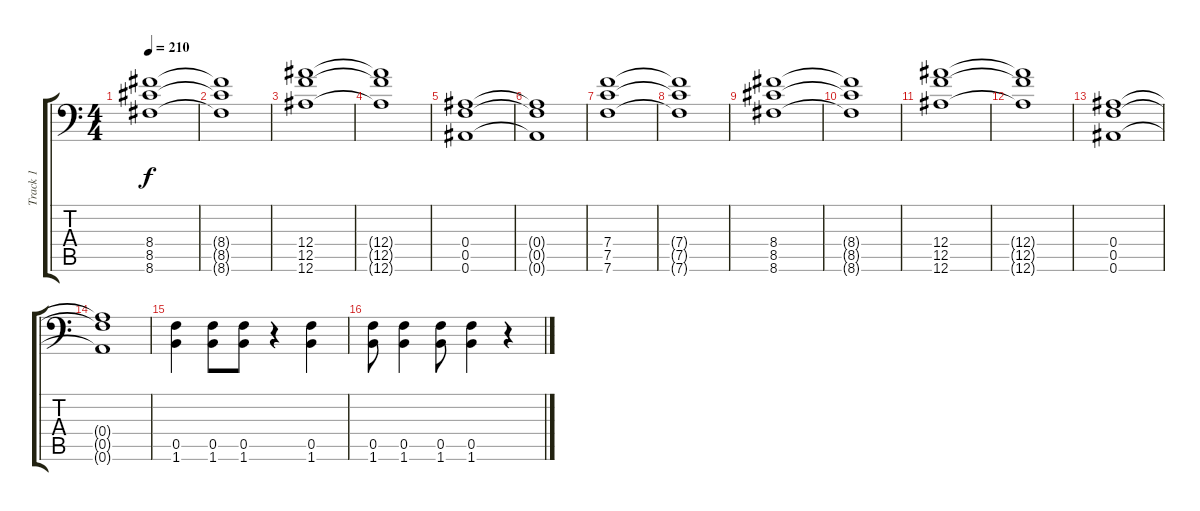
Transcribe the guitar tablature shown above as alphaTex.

\track ("Track 1" "Track 1") {instrument distortionguitar}
\staff {score tabs}
\tuning (C4 G3 Eb3 Bb2 F2 Bb1) {hide}
\ts (4 4)
\tempo 210
\clef f4
\ks c
(8.4 8.5 8.6).1{dy f} |
(8.4{t} 8.5{t} 8.6{t}).1 |
(12.4 12.5 12.6).1 |
(12.4{t} 12.5{t} 12.6{t}).1 |
(0.4 0.5 0.6).1 |
(0.4{t} 0.5{t} 0.6{t}).1 |
(7.4 7.5 7.6).1 |
(7.4{t} 7.5{t} 7.6{t}).1 |
(8.4 8.5 8.6).1 |
(8.4{t} 8.5{t} 8.6{t}).1 |
(12.4 12.5 12.6).1 |
(12.4{t} 12.5{t} 12.6{t}).1 |
(0.4 0.5 0.6).1 |
(0.4{t} 0.5{t} 0.6{t}).1 |
(0.5 1.6).4 (0.5 1.6).8 (0.5 1.6).8 r.4 (0.5 1.6).4 |
(0.5 1.6).8 (0.5 1.6).4 (0.5 1.6).8 (0.5 1.6).4 r.4
